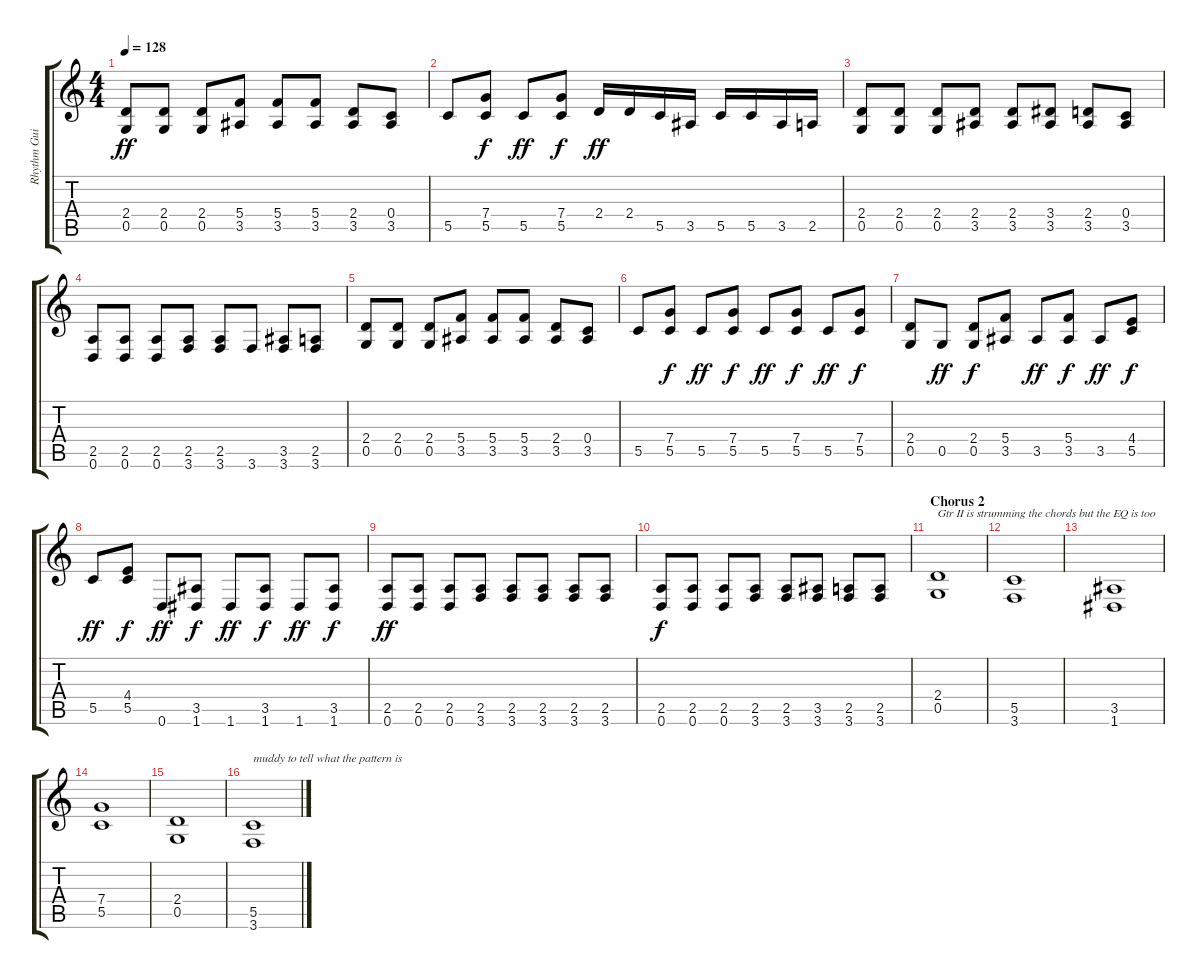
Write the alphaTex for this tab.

\track ("Rhythm Guitar" "Rhythm Gui") {instrument distortionguitar}
\staff {score tabs}
\tuning (D4 A3 F3 C3 G2 D2) {hide}
\ts (4 4)
\tempo 128
\clef g2
\ks c
(2.4 0.5).8{dy ff} (2.4 0.5).8 (2.4 0.5).8 (5.4 3.5).8 (5.4 3.5).8 (5.4 3.5).8 (2.4 3.5).8 (0.4 3.5).8 |
5.5.8 (7.4 5.5).8{dy f} 5.5.8{dy ff} (7.4 5.5).8{dy f} 2.4.16{dy ff} 2.4.16 5.5.16 3.5.16 5.5.16 5.5.16 3.5.16 2.5.16 |
(2.4 0.5).8 (2.4 0.5).8 (2.4 0.5).8 (2.4 3.5).8 (2.4 3.5).8 (3.4 3.5).8 (2.4 3.5).8 (0.4 3.5).8 |
(2.5 0.6).8 (2.5 0.6).8 (2.5 0.6).8 (2.5 3.6).8 (2.5 3.6).8 3.6.8 (3.5 3.6).8 (2.5 3.6).8 |
(2.4 0.5).8 (2.4 0.5).8 (2.4 0.5).8 (5.4 3.5).8 (5.4 3.5).8 (5.4 3.5).8 (2.4 3.5).8 (0.4 3.5).8 |
5.5.8 (7.4 5.5).8{dy f} 5.5.8{dy ff} (7.4 5.5).8{dy f} 5.5.8{dy ff} (7.4 5.5).8{dy f} 5.5.8{dy ff} (7.4 5.5).8{dy f} |
(2.4 0.5).8 0.5.8{dy ff} (2.4 0.5).8{dy f} (5.4 3.5).8 3.5.8{dy ff} (5.4 3.5).8{dy f} 3.5.8{dy ff} (4.4 5.5).8{dy f} |
5.5.8{dy ff} (4.4 5.5).8{dy f} 0.6.8{dy ff} (3.5 1.6).8{dy f} 1.6.8{dy ff} (3.5 1.6).8{dy f} 1.6.8{dy ff} (3.5 1.6).8{dy f} |
(2.5 0.6).8{dy ff} (2.5 0.6).8 (2.5 0.6).8 (2.5 3.6).8 (2.5 3.6).8 (2.5 3.6).8 (2.5 3.6).8 (2.5 3.6).8 |
(2.5 0.6).8{dy f} (2.5 0.6).8 (2.5 0.6).8 (2.5 3.6).8 (2.5 3.6).8 (3.5 3.6).8 (2.5 3.6).8 (2.5 3.6).8 |
\section ("" "Chorus 2")
(2.4 0.5).1{txt "Gtr II is strumming the chords but the EQ is too"} |
(5.5 3.6).1 |
(3.5 1.6).1 |
(7.4 5.5).1 |
(2.4 0.5).1 |
(5.5 3.6).1{txt "muddy to tell what the pattern is"}
